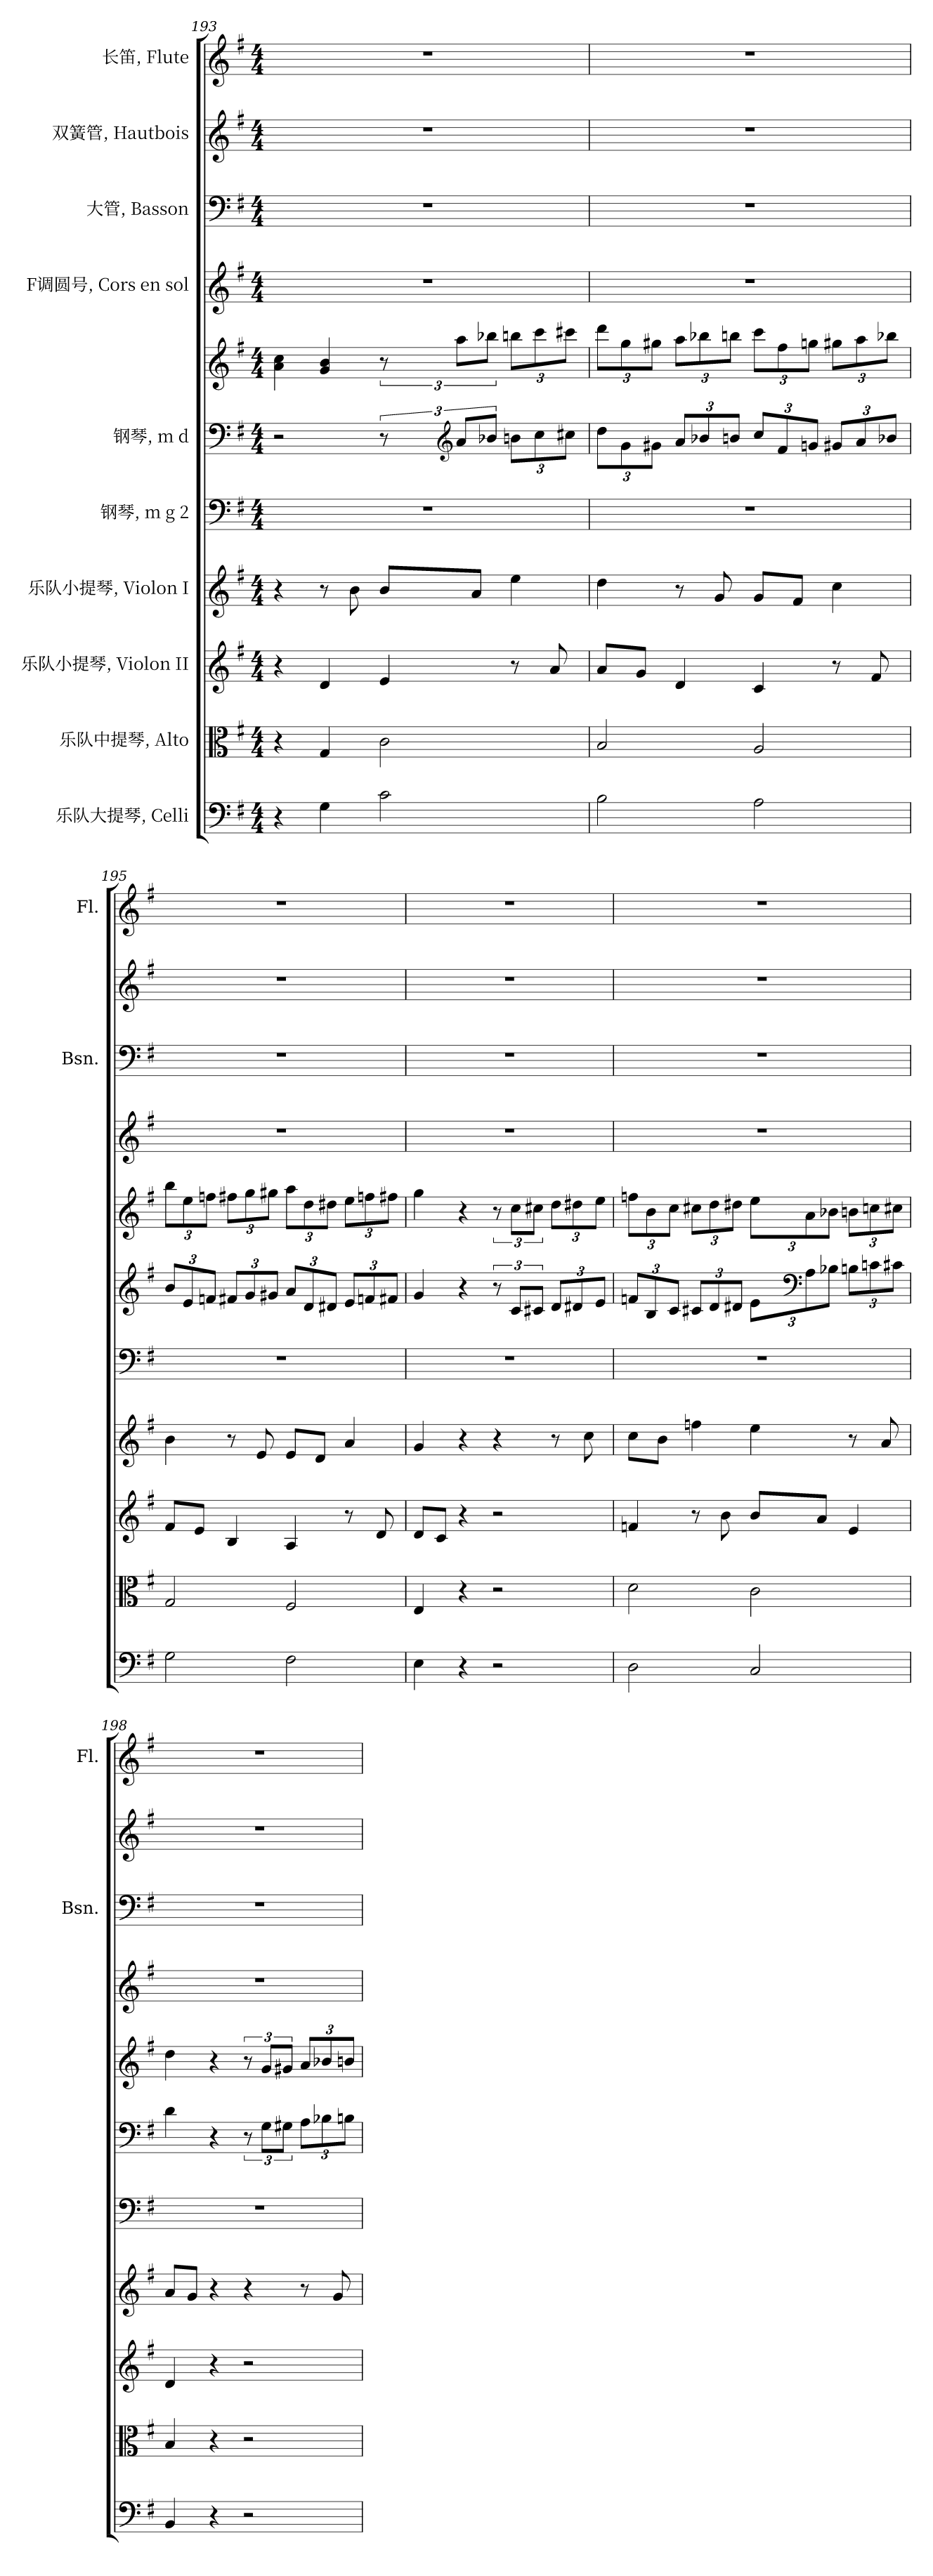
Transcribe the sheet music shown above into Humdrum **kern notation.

**kern	**kern	**kern	**kern	**kern	**kern	**kern	**kern	**kern	**kern	**kern
*part10	*part9	*part8	*part7	*part6	*part5	*part5	*part4	*part3	*part2	*part1
*staff11	*staff10	*staff9	*staff8	*staff7	*staff6	*staff5	*staff4	*staff3	*staff2	*staff1
*I"乐队大提琴, Celli	*I"乐队中提琴, Alto	*I"乐队小提琴, Violon II	*I"乐队小提琴, Violon I	*I"钢琴, m g 2	*I"钢琴, m d	*	*I"F调圆号, Cors en sol	*I"大管, Basson	*I"双簧管, Hautbois	*I"长笛, Flute
*	*	*	*	*	*	*	*	*I'Bsn.	*	*I'Fl.
*clefF4	*clefC3	*clefG2	*clefG2	*clefF4	*clefF4	*clefG2	*clefG2	*clefF4	*clefG2	*clefG2
*	*	*	*	*	*	*	*ITrd4c7	*	*	*
*k[f#]	*k[f#]	*k[f#]	*k[f#]	*k[f#]	*k[f#]	*k[f#]	*k[]	*k[f#]	*k[f#]	*k[f#]
*M4/4	*M4/4	*M4/4	*M4/4	*M4/4	*M4/4	*M4/4	*M4/4	*M4/4	*M4/4	*M4/4
=193	=193	=193	=193	=193	=193	=193	=193	=193	=193	=193
4r	4r	4r	4r	1r	2r	4a\ 4cc\	1r	1r	1r	1r
4G\	4G/	4d/	8r	.	.	4g/ 4b/	.	.	.	.
.	.	.	8b\	.	.	.	.	.	.	.
2c\	2c\	4e/	8b/L	.	12r	12r	.	.	.	.
*	*	*	*	*	*clefG2	*	*	*	*	*
.	.	.	.	.	12a/L	12aa\L	.	.	.	.
.	.	.	8a/J	.	.	.	.	.	.	.
.	.	.	.	.	12b-X/J	12bb-X\J	.	.	.	.
*	*	*	*	*	*Xbrackettup	*Xbrackettup	*	*	*	*
.	.	8r	4ee\	.	12bn\L	12bbn\L	.	.	.	.
.	.	.	.	.	12cc\	12ccc\	.	.	.	.
.	.	8a/	.	.	.	.	.	.	.	.
.	.	.	.	.	12cc#X\J	12ccc#X\J	.	.	.	.
!!LO:PB:g=z
=194	=194	=194	=194	=194	=194	=194	=194	=194	=194	=194
2B\	2B/	8a/L	4dd\	1r	12dd\L	12ddd\L	1r	1r	1r	1r
.	.	.	.	.	12g\	12gg\	.	.	.	.
.	.	8g/J	.	.	.	.	.	.	.	.
.	.	.	.	.	12g#X\J	12gg#X\J	.	.	.	.
.	.	4d/	8r	.	12a/L	12aa\L	.	.	.	.
.	.	.	.	.	12b-X/	12bb-X\	.	.	.	.
.	.	.	8g/	.	.	.	.	.	.	.
.	.	.	.	.	12bn/J	12bbn\J	.	.	.	.
2A\	2A/	4c/	8g/L	.	12cc/L	12ccc\L	.	.	.	.
.	.	.	.	.	12f#/	12ff#\	.	.	.	.
.	.	.	8f#/J	.	.	.	.	.	.	.
.	.	.	.	.	12gn/J	12ggn\J	.	.	.	.
.	.	8r	4cc\	.	12g#X/L	12gg#X\L	.	.	.	.
.	.	.	.	.	12a/	12aa\	.	.	.	.
.	.	8f#/	.	.	.	.	.	.	.	.
.	.	.	.	.	12b-X/J	12bb-X\J	.	.	.	.
=195	=195	=195	=195	=195	=195	=195	=195	=195	=195	=195
2G\	2G/	8f#/L	4b\	1r	12b/L	12bb\L	1r	1r	1r	1r
.	.	.	.	.	12e/	12ee\	.	.	.	.
.	.	8e/J	.	.	.	.	.	.	.	.
.	.	.	.	.	12fn/J	12ffn\J	.	.	.	.
.	.	4B/	8r	.	12f#X/L	12ff#X\L	.	.	.	.
.	.	.	.	.	12g/	12gg\	.	.	.	.
.	.	.	8e/	.	.	.	.	.	.	.
.	.	.	.	.	12g#X/J	12gg#X\J	.	.	.	.
2F#\	2F#/	4A/	8e/L	.	12a/L	12aa\L	.	.	.	.
.	.	.	.	.	12d/	12dd\	.	.	.	.
.	.	.	8d/J	.	.	.	.	.	.	.
.	.	.	.	.	12d#X/J	12dd#X\J	.	.	.	.
.	.	8r	4a/	.	12e/L	12ee\L	.	.	.	.
.	.	.	.	.	12fn/	12ffn\	.	.	.	.
.	.	8d/	.	.	.	.	.	.	.	.
.	.	.	.	.	12f#X/J	12ff#X\J	.	.	.	.
!!LO:PB:g=z
=196	=196	=196	=196	=196	=196	=196	=196	=196	=196	=196
4E\	4E/	8d/L	4g/	1r	4g/	4gg\	1r	1r	1r	1r
.	.	8c/J	.	.	.	.	.	.	.	.
4r	4r	4r	4r	.	4r	4r	.	.	.	.
*	*	*	*	*	*brackettup	*brackettup	*	*	*	*
2r	2r	2r	4r	.	12r	12r	.	.	.	.
.	.	.	.	.	12c/L	12cc\L	.	.	.	.
.	.	.	.	.	12c#X/J	12cc#X\J	.	.	.	.
*	*	*	*	*	*Xbrackettup	*Xbrackettup	*	*	*	*
.	.	.	8r	.	12d/L	12dd\L	.	.	.	.
.	.	.	.	.	12d#X/	12dd#X\	.	.	.	.
.	.	.	8cc\	.	.	.	.	.	.	.
.	.	.	.	.	12e/J	12ee\J	.	.	.	.
=197	=197	=197	=197	=197	=197	=197	=197	=197	=197	=197
2D\	2d\	4fn/	8cc\L	1r	12fn/L	12ffn\L	1r	1r	1r	1r
.	.	.	.	.	12B/	12b\	.	.	.	.
.	.	.	8b\J	.	.	.	.	.	.	.
.	.	.	.	.	12c/J	12cc\J	.	.	.	.
.	.	8r	4ffn\	.	12c#X/L	12cc#X\L	.	.	.	.
.	.	.	.	.	12d/	12dd\	.	.	.	.
.	.	8b\	.	.	.	.	.	.	.	.
.	.	.	.	.	12d#X/J	12dd#X\J	.	.	.	.
2C/	2c\	8b/L	4ee\	.	12e\L	12ee\L	.	.	.	.
*	*	*	*	*	*clefF4	*	*	*	*	*
.	.	.	.	.	12A\	12a\	.	.	.	.
.	.	8a/J	.	.	.	.	.	.	.	.
.	.	.	.	.	12B-X\J	12b-X\J	.	.	.	.
.	.	4e/	8r	.	12Bn\L	12bn\L	.	.	.	.
.	.	.	.	.	12cn\	12ccn\	.	.	.	.
.	.	.	8a/	.	.	.	.	.	.	.
.	.	.	.	.	12c#X\J	12cc#X\J	.	.	.	.
=198	=198	=198	=198	=198	=198	=198	=198	=198	=198	=198
4BB/	4B/	4d/	8a/L	1r	4d\	4dd\	1r	1r	1r	1r
.	.	.	8g/J	.	.	.	.	.	.	.
4r	4r	4r	4r	.	4r	4r	.	.	.	.
*	*	*	*	*	*brackettup	*brackettup	*	*	*	*
2r	2r	2r	4r	.	12r	12r	.	.	.	.
.	.	.	.	.	12G\L	12g/L	.	.	.	.
.	.	.	.	.	12G#X\J	12g#X/J	.	.	.	.
*	*	*	*	*	*Xbrackettup	*Xbrackettup	*	*	*	*
.	.	.	8r	.	12A\L	12a/L	.	.	.	.
.	.	.	.	.	12B-X\	12b-X/	.	.	.	.
.	.	.	8g/	.	.	.	.	.	.	.
.	.	.	.	.	12Bn\J	12bn/J	.	.	.	.
=	=	=	=	=	=	=	=	=	=	=
*-	*-	*-	*-	*-	*-	*-	*-	*-	*-	*-
